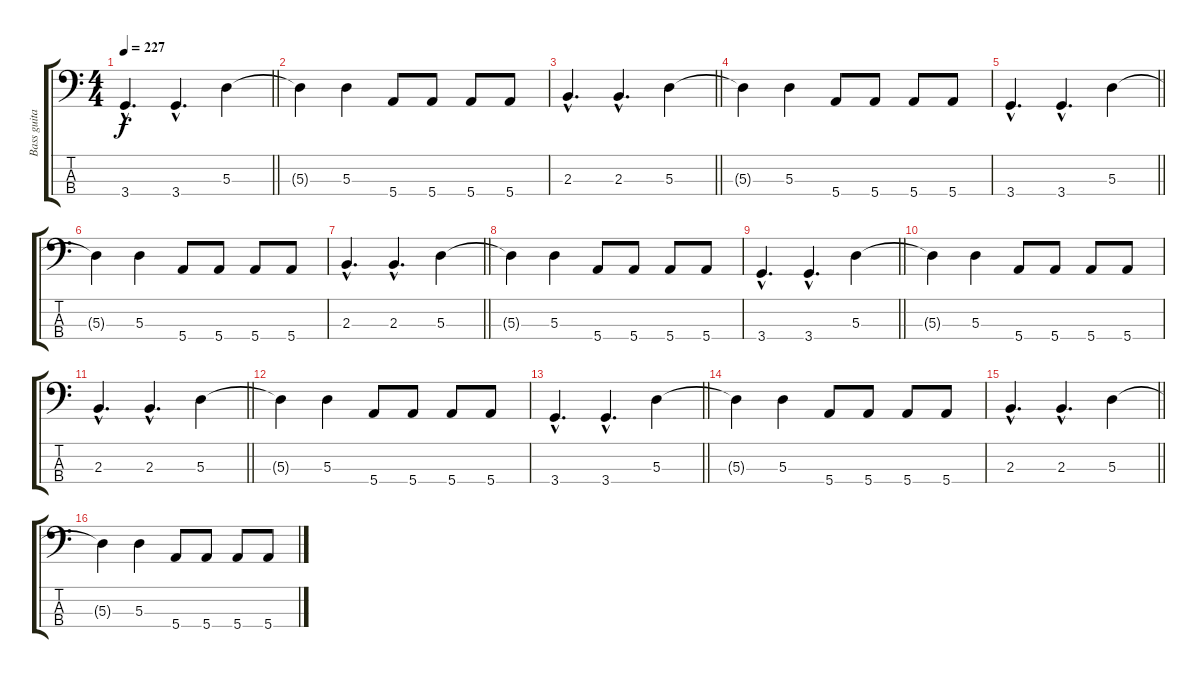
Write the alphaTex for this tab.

\track ("Bass guitar" "Bass guita") {instrument electricbasspick}
\staff {score tabs}
\tuning (G2 D2 A1 E1) {hide}
\ts (4 4)
\tempo 227
\clef f4
\barLineRight lightlight
\ks c
3.4{hac}.4{d dy f} 3.4{hac}.4{d} 5.3.4 |
5.3{t}.4 5.3.4 5.4.8 5.4.8 5.4.8 5.4.8 |
\barLineRight lightlight
2.3{hac}.4{d} 2.3{hac}.4{d} 5.3.4 |
5.3{t}.4 5.3.4 5.4.8 5.4.8 5.4.8 5.4.8 |
\barLineRight lightlight
3.4{hac}.4{d} 3.4{hac}.4{d} 5.3.4 |
5.3{t}.4 5.3.4 5.4.8 5.4.8 5.4.8 5.4.8 |
\barLineRight lightlight
2.3{hac}.4{d} 2.3{hac}.4{d} 5.3.4 |
5.3{t}.4 5.3.4 5.4.8 5.4.8 5.4.8 5.4.8 |
\barLineRight lightlight
3.4{hac}.4{d} 3.4{hac}.4{d} 5.3.4 |
5.3{t}.4 5.3.4 5.4.8 5.4.8 5.4.8 5.4.8 |
\barLineRight lightlight
2.3{hac}.4{d} 2.3{hac}.4{d} 5.3.4 |
5.3{t}.4 5.3.4 5.4.8 5.4.8 5.4.8 5.4.8 |
\barLineRight lightlight
3.4{hac}.4{d} 3.4{hac}.4{d} 5.3.4 |
5.3{t}.4 5.3.4 5.4.8 5.4.8 5.4.8 5.4.8 |
\barLineRight lightlight
2.3{hac}.4{d} 2.3{hac}.4{d} 5.3.4 |
5.3{t}.4 5.3.4 5.4.8 5.4.8 5.4.8 5.4.8
